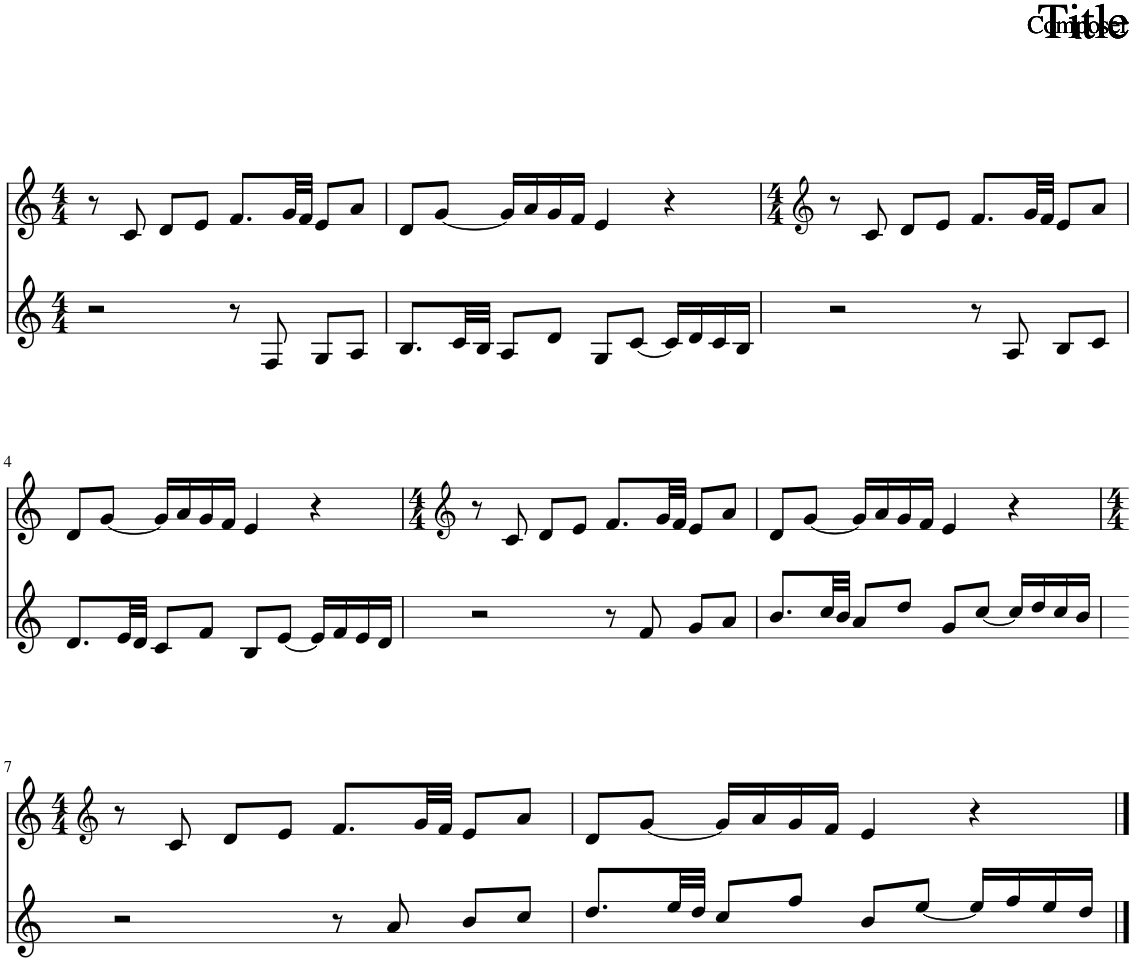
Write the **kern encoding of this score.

**kern	**kern
*part2	*part1
*staff2	*staff1
*I"Piano	*I"Piano
*I'Pno	*I'Pno
*clefG2	*clefG2
*k[]	*k[]
*M4/4	*M4/4
=1	=1
2r	8r
.	8c/
.	8d/L
.	8e/J
8r	8.f/L
8F/	.
.	32g/LL
.	32f/JJJ
8G/L	8e/L
8A/J	8a/J
=2	=2
8.B/L	8d/L
.	[8g/J
32c/LL	.
32B/JJJ	.
8A/L	16g/LL]
.	16a/
8d/J	16g/
.	16f/JJ
8G/L	4e/
[8c/J	.
16c/LL]	4r
16d/	.
16c/	.
16B/JJ	.
=3	=3
*	*clefG2
*	*M4/4
2r	8r
.	8c/
.	8d/L
.	8e/J
8r	8.f/L
8A/	.
.	32g/LL
.	32f/JJJ
8B/L	8e/L
8c/J	8a/J
!!LO:LB:g=z
=4	=4
8.d/L	8d/L
.	[8g/J
32e/LL	.
32d/JJJ	.
8c/L	16g/LL]
.	16a/
8f/J	16g/
.	16f/JJ
8B/L	4e/
[8e/J	.
16e/LL]	4r
16f/	.
16e/	.
16d/JJ	.
=5	=5
*	*clefG2
*	*M4/4
2r	8r
.	8c/
.	8d/L
.	8e/J
8r	8.f/L
8f/	.
.	32g/LL
.	32f/JJJ
8g/L	8e/L
8a/J	8a/J
=6	=6
8.b/L	8d/L
.	[8g/J
32cc/LL	.
32b/JJJ	.
8a/L	16g/LL]
.	16a/
8dd/J	16g/
.	16f/JJ
8g/L	4e/
[8cc/J	.
16cc/LL]	4r
16dd/	.
16cc/	.
16b/JJ	.
!!LO:LB:g=z
=7	=7
*	*clefG2
*	*M4/4
2r	8r
.	8c/
.	8d/L
.	8e/J
8r	8.f/L
8a/	.
.	32g/LL
.	32f/JJJ
8b/L	8e/L
8cc/J	8a/J
=8	=8
8.dd/L	8d/L
.	[8g/J
32ee/LL	.
32dd/JJJ	.
8cc/L	16g/LL]
.	16a/
8ff/J	16g/
.	16f/JJ
8b/L	4e/
[8ee/J	.
16ee/LL]	4r
16ff/	.
16ee/	.
16dd/JJ	.
==	==
*-	*-
